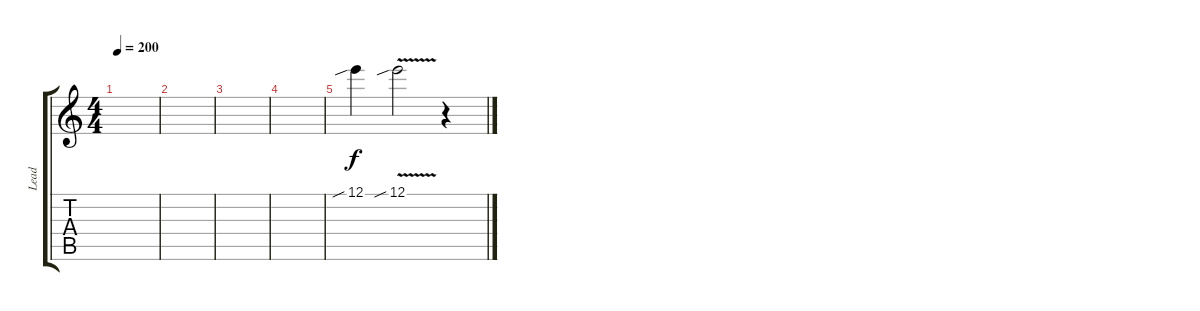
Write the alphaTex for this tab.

\track ("Lead" "Lead") {instrument distortionguitar}
\staff {score tabs}
\tuning (E4 B3 G3 D3 A2 E2) {hide}
\ts (4 4)
\tempo 200
\clef g2
\ks c
|
|
|
|
12.1{sib}.4 12.1{v sib}.2 r.4
